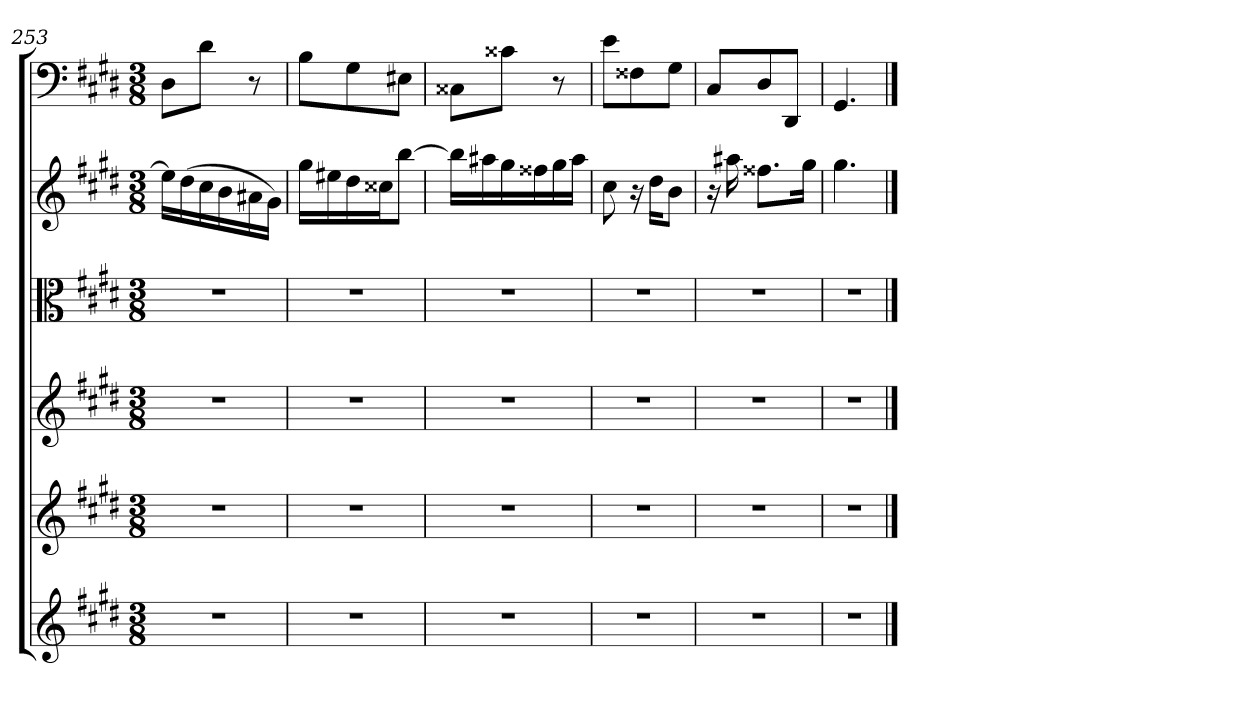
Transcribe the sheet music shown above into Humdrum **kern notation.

**kern	**kern	**kern	**kern	**kern	**kern
*part6	*part5	*part4	*part3	*part2	*part1
*staff6	*staff5	*staff4	*staff3	*staff2	*staff1
*clefG2	*clefG2	*clefG2	*clefC3	*clefG2	*clefF4
*k[f#c#g#d#]	*k[f#c#g#d#]	*k[f#c#g#d#]	*k[f#c#g#d#]	*k[f#c#g#d#]	*k[f#c#g#d#]
*E:	*E:	*E:	*E:	*E:	*E:
*M3/8	*M3/8	*M3/8	*M3/8	*M3/8	*M3/8
=253	=253	=253	=253	=253	=253
4.r	4.r	4.r	4.r	16ee\LL]	8D#\L
.	.	.	.	(16dd#\	.
.	.	.	.	16cc#\	8d#\J
.	.	.	.	16b\	.
.	.	.	.	16a#X\	8r
.	.	.	.	16g#\JJ)	.
=254	=254	=254	=254	=254	=254
4.r	4.r	4.r	4.r	16gg#\LL	8B\L
.	.	.	.	16ee#X\	.
.	.	.	.	16dd#\	8G#\
.	.	.	.	16cc##X\J	.
.	.	.	.	[8bb\J	8E#X\J
=255	=255	=255	=255	=255	=255
4.r	4.r	4.r	4.r	16bb\LL]	8C##X\L
.	.	.	.	16aa#X\	.
.	.	.	.	16gg#\	8c##X\J
.	.	.	.	16ff##X\	.
.	.	.	.	16gg#\	8r
.	.	.	.	16aa#\JJ	.
=256	=256	=256	=256	=256	=256
4.r	4.r	4.r	4.r	8cc#\	8e\L
.	.	.	.	16r	8F##X\
.	.	.	.	16dd#\KL	.
.	.	.	.	8b\J	8G#\J
=257	=257	=257	=257	=257	=257
4.r	4.r	4.r	4.r	16r	8C#/L
.	.	.	.	16aa#X\	.
.	.	.	.	8.ff##X\L	8D#/
.	.	.	.	.	8DD#/J
.	.	.	.	16gg#\Jk	.
=258	=258	=258	=258	=258	=258
4.r	4.r	4.r	4.r	4.gg#\	4.GG#/
==	==	==	==	==	==
*-	*-	*-	*-	*-	*-
